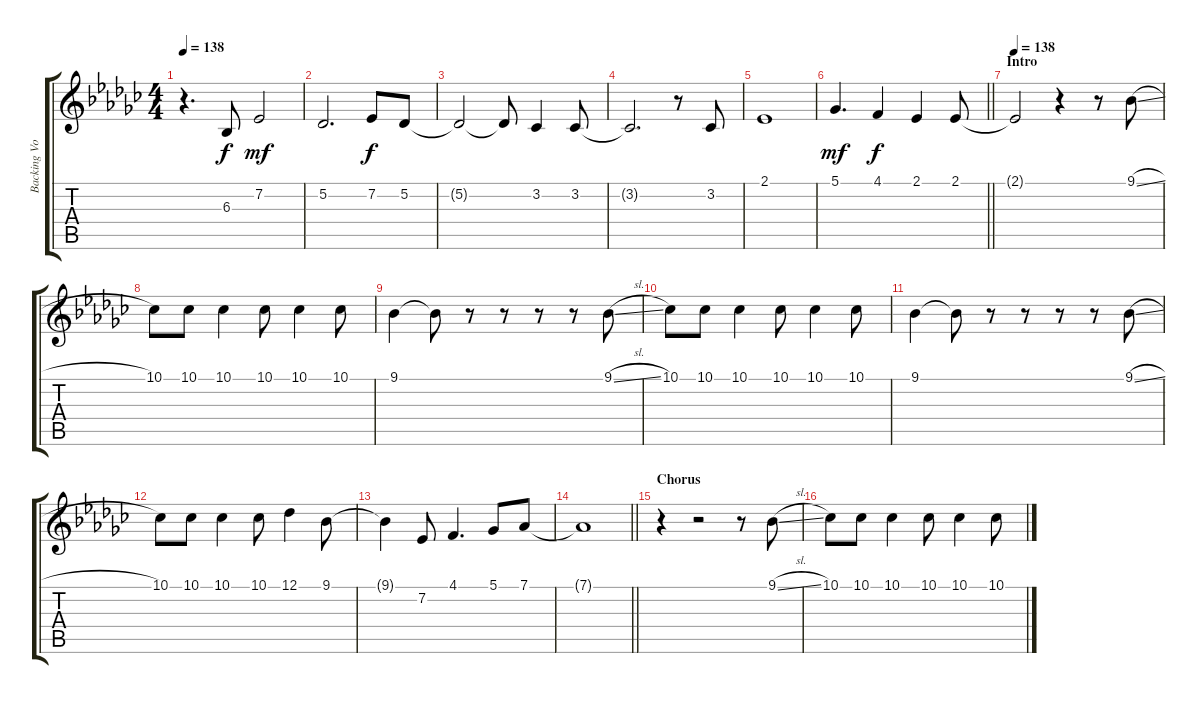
\track ("Backing Vocals" "Backing Vo") {instrument viola}
\staff {score tabs}
\tuning (Db4 Ab3 E3 B2 Gb2 C2) {hide}
\ts (4 4)
\tempo 138
\clef g2
\ks gb
r.4{d dy f} 6.3.8 7.2.2{dy mf} |
5.2.2{d} 7.2.8{dy f} 5.2.8 |
5.2{t}.2 5.2{t}.8 3.2.4 3.2.8 |
3.2{t}.2{d} r.8 3.2.8 |
2.1.1 |
\barLineRight lightlight
5.1.4{d dy mf} 4.1.4{dy f} 2.1.4 2.1.8 |
\section ("" "Intro")
\tempo 138
2.1{t}.2 r.4 r.8 9.1{sl}.8 |
10.1.8 10.1.8 10.1.4 10.1.8 10.1.4 10.1.8 |
9.1.4 9.1{t}.8 r.8 r.8 r.8 r.8 9.1{sl}.8 |
10.1.8 10.1.8 10.1.4 10.1.8 10.1.4 10.1.8 |
9.1.4 9.1{t}.8 r.8 r.8 r.8 r.8 9.1{sl}.8 |
10.1.8 10.1.8 10.1.4 10.1.8 12.1.4 9.1.8 |
9.1{t}.4 7.2.8 4.1.4{d} 5.1.8 7.1.8 |
\barLineRight lightlight
7.1{t}.1 |
\section ("" "Chorus")
r.4 r.2 r.8 9.1{sl}.8 |
10.1.8 10.1.8 10.1.4 10.1.8 10.1.4 10.1.8
